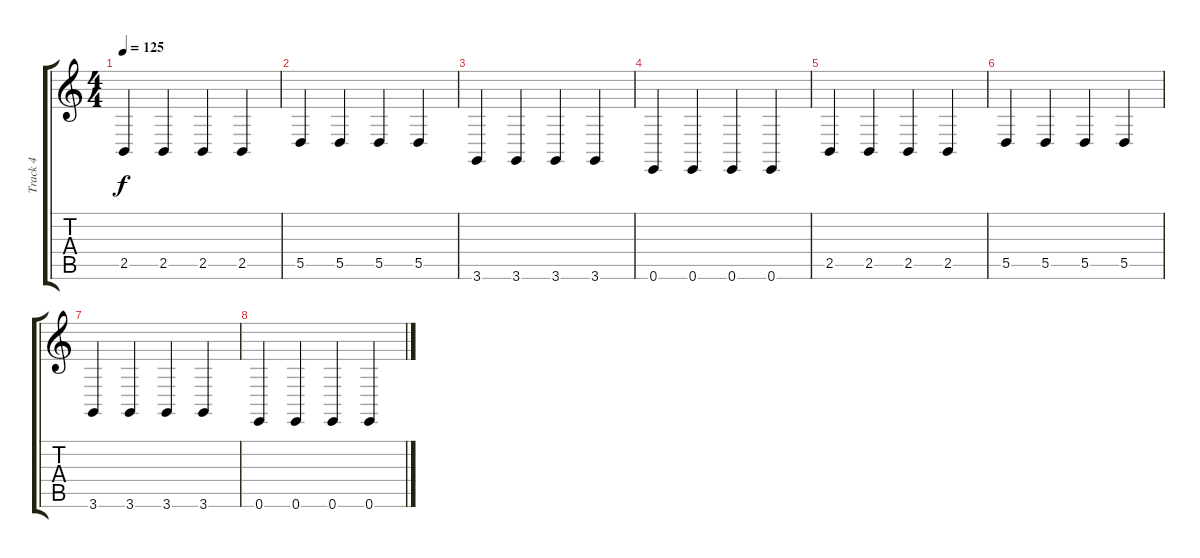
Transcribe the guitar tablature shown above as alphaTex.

\track ("Track 4" "Track 4") {instrument lead2sawtooth}
\staff {score tabs}
\tuning (E4 B3 G3 D3 A2 E2) {hide}
\ts (4 4)
\tempo 125
\clef g2
\ks c
2.5.4{dy f} 2.5.4 2.5.4 2.5.4 |
5.5.4 5.5.4 5.5.4 5.5.4 |
3.6.4 3.6.4 3.6.4 3.6.4 |
0.6.4 0.6.4 0.6.4 0.6.4 |
2.5.4 2.5.4 2.5.4 2.5.4 |
5.5.4 5.5.4 5.5.4 5.5.4 |
3.6.4 3.6.4 3.6.4 3.6.4 |
0.6.4 0.6.4 0.6.4 0.6.4
